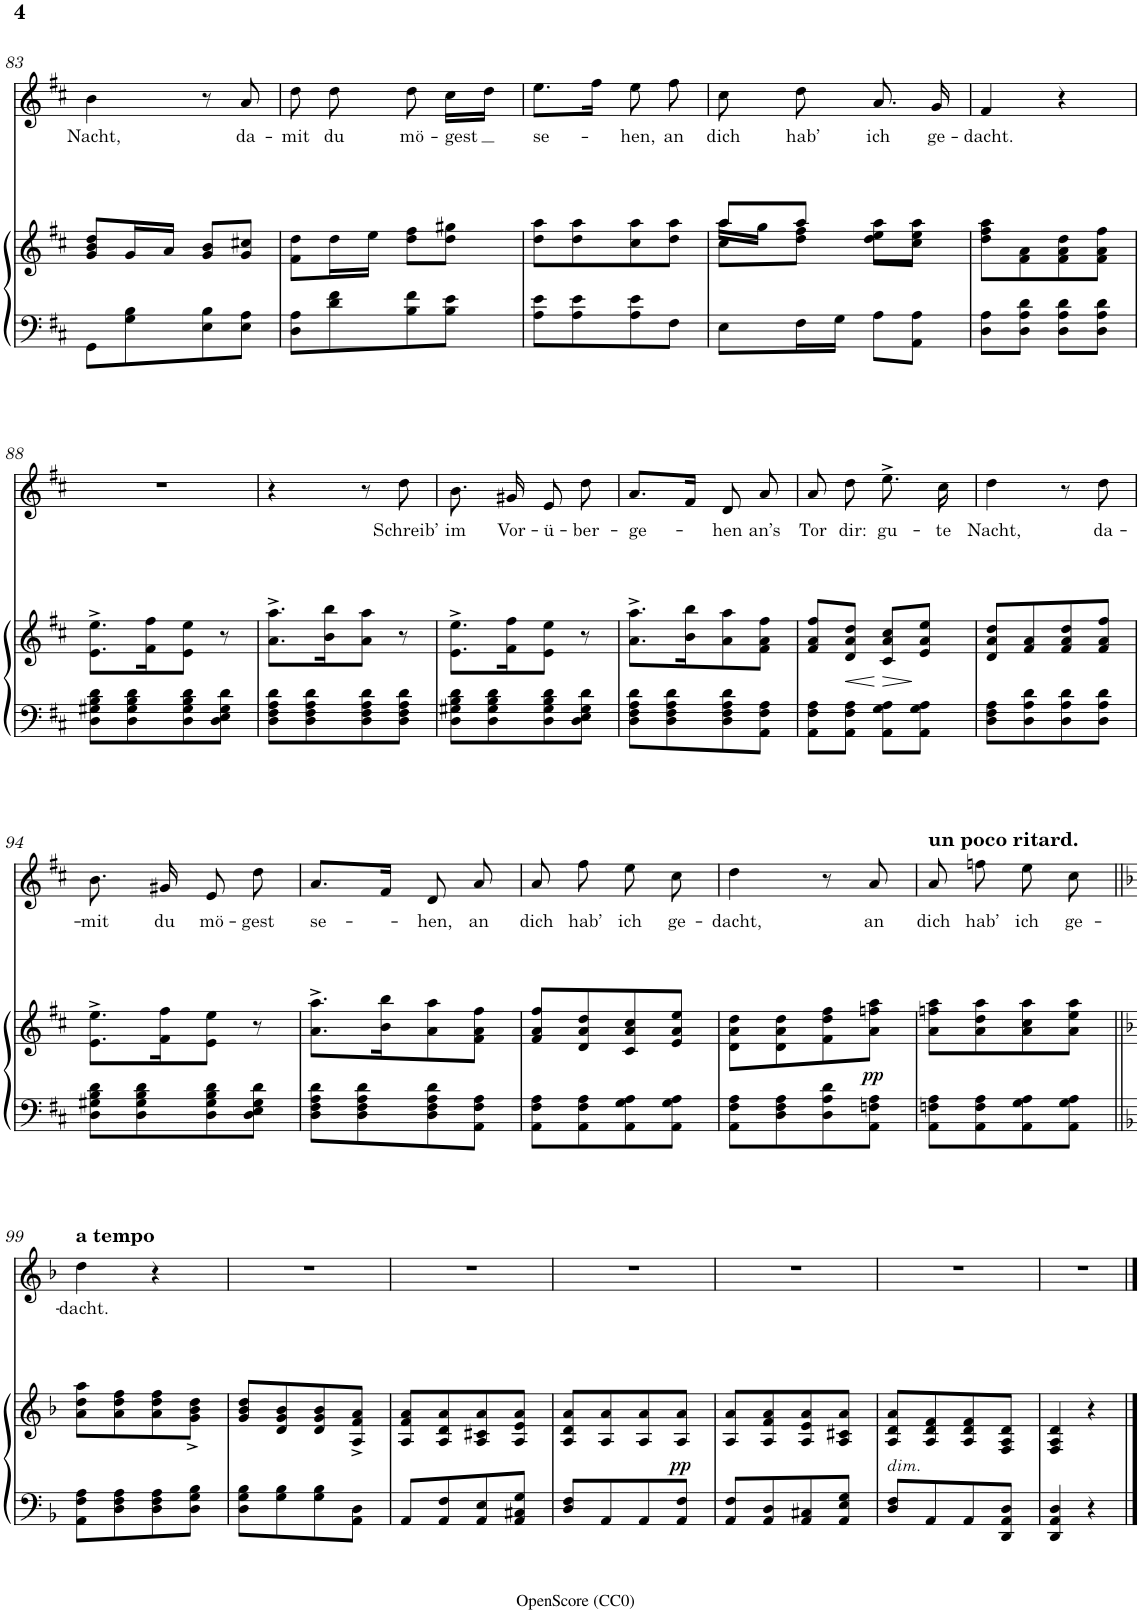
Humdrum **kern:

**kern	**kern	**dynam	**kern	**text
*part2	*part2	*part2	*part1	*part1
*staff3	*staff2	*staff2/3	*staff1	*staff1
*I"Pianoforte	*	*	*I"Singstimme	*
*I'Pno	*	*	*	*
!!LO:PB:g=z
*clefF4	*clefG2	*	*clefG2	*
*k[f#c#]	*k[f#c#]	*	*k[f#c#]	*
*M2/4	*M2/4	*	*M2/4	*
=83	=83	=83	=83	=83
!	!	!	!	!LO:LY:b
8GG\L	8g/ 8b/ 8dd/L	.	4b\	Nacht,
8G\ 8B\	16g/L	.	.	.
.	16a/JJ	.	.	.
8E\ 8B\	8g/ 8b/L	.	8r	.
!	!	!	!	!LO:LY:b
8E\ 8A\J	8g/ 8cc#X/J	.	8a/	da-
=84	=84	=84	=84	=84
!	!	!	!	!LO:LY:b
8D\ 8A\L	8f#\ 8dd\L	.	8dd\	-mit
!	!	!	!	!LO:LY:b
8d\ 8f#\	16dd\L	.	8dd\	du
.	16ee\JJ	.	.	.
!	!	!	!	!LO:LY:b
8B\ 8f#\	8dd\ 8ff#\L	.	8dd\	mö-
!	!	!	!	!LO:LY:b
8B\ 8e\J	8dd\ 8gg#X\J	.	16cc#\LL	-gest
.	.	.	16dd\JJ	.
=85	=85	=85	=85	=85
!	!	!	!	!LO:LY:b
8A\ 8e\L	8dd\ 8aa\L	.	8.ee\L	se-
8A\ 8e\	8dd\ 8aa\	.	.	.
.	.	.	16ff#\Jk	.
!	!	!	!	!LO:LY:b
8A\ 8e\	8cc#\ 8aa\	.	8ee\	-hen,
!	!	!	!	!LO:LY:b
8F#\J	8dd\ 8aa\J	.	8ff#\	an
=86	=86	=86	=86	=86
*	*^	*	*	*
*	*	*^	*	*	*
!	!	!	!	!	!	!LO:LY:b
8E\L	8aa/L	8cc#\L	16aa\LL	.	8cc#\	dich
.	.	.	16gg\JJ	.	.	.
!	!	!	!	!	!	!LO:LY:b
16F#\L	8aa/J	8dd\ 8ff#\J	4.ryy	.	8dd\	hab’
16G\JJ	.	.	.	.	.	.
!	!	!	!	!	!	!LO:LY:b
8A\L	8ee\ 8aa\L	8dd\L	.	.	8.a/	ich
8AA\ 8A\J	8ee\ 8aa\J	8cc#\J	.	.	.	.
!	!	!	!	!	!	!LO:LY:b
.	.	.	.	.	16g/	ge-
*	*v	*v	*v	*	*	*
=87	=87	=87	=87	=87
!	!	!	!	!LO:LY:b
8D\ 8A\L	8dd\ 8ff#\ 8aa\L	.	4f#/	-dacht.
8D\ 8A\ 8d\J	8f#\ 8a\	.	.	.
8D\ 8A\ 8d\L	8f#\ 8a\ 8dd\	.	4r	.
8D\ 8A\ 8d\J	8f#\ 8a\ 8ff#\J	.	.	.
!!LO:LB:g=z
=88	=88	=88	=88	=88
8D\ 8G#X\ 8B\ 8d\L	8.e\^> 8.ee\^>L	.	2r	.
8D\ 8G#\ 8B\ 8d\	.	.	.	.
.	16f#\ 16ff#\K	.	.	.
8D\ 8G#\ 8B\ 8d\	8e\ 8ee\J	.	.	.
8D\ 8E\ 8G#\ 8d\J	8r	.	.	.
=89	=89	=89	=89	=89
8D\ 8F#\ 8A\ 8d\L	8.a\^> 8.aa\^>L	.	4r	.
8D\ 8F#\ 8A\ 8d\	.	.	.	.
.	16b\ 16bb\K	.	.	.
8D\ 8F#\ 8A\ 8d\	8a\ 8aa\J	.	8r	.
!	!	!	!	!LO:LY:b
8D\ 8F#\ 8A\ 8d\J	8r	.	8dd\	Schreib’
=90	=90	=90	=90	=90
!	!	!	!	!LO:LY:b
8D\ 8G#X\ 8B\ 8d\L	8.e\^> 8.ee\^>L	.	8.b\	im
8D\ 8G#\ 8B\ 8d\	.	.	.	.
!	!	!	!	!LO:LY:b
.	16f#\ 16ff#\K	.	16g#X/	Vor-
!	!	!	!	!LO:LY:b
8D\ 8G#\ 8B\ 8d\	8e\ 8ee\J	.	8e/	-ü-
!	!	!	!	!LO:LY:b
8D\ 8E\ 8G#\ 8d\J	8r	.	8dd\	-ber-
=91	=91	=91	=91	=91
!	!	!	!	!LO:LY:b
8D\ 8F#\ 8A\ 8d\L	8.a\^> 8.aa\^>L	.	8.a/L	-ge-
8D\ 8F#\ 8A\ 8d\	.	.	.	.
.	16b\ 16bb\K	.	16f#/Jk	.
!	!	!	!	!LO:LY:b
8D\ 8F#\ 8A\ 8d\	8a\ 8aa\	.	8d/	-hen
!	!	!	!	!LO:LY:b
8AA\ 8F#\ 8A\J	8f#\ 8a\ 8ff#\J	.	8a/	an’s
=92	=92	=92	=92	=92
!	!	!	!	!LO:LY:b
8AA\ 8F#\ 8A\L	8f#/ 8a/ 8ff#/L	.	8a/	Tor
!	!	!LO:HP:b	!	!LO:LY:b
8AA\ 8F#\ 8A\J	8d/ 8a/ 8dd/J	<	8dd\	dir:
!	!	!LO:HP:n=1:b	!	!LO:LY:b
8AA\ 8G\ 8A\L	8c#/ 8a/ 8cc#/L	[ >	8.ee^\	gu-
8AA\ 8G\ 8A\J	8e/ 8a/ 8ee/J	]	.	.
!	!	!	!	!LO:LY:b
.	.	.	16cc#\	-te
=93	=93	=93	=93	=93
!	!	!	!	!LO:LY:b
8D\ 8F#\ 8A\L	8d/ 8a/ 8dd/L	.	4dd\	Nacht,
8D\ 8A\ 8d\	8f#/ 8a/	.	.	.
8D\ 8A\ 8d\	8f#/ 8a/ 8dd/	.	8r	.
!	!	!	!	!LO:LY:b
8D\ 8A\ 8d\J	8f#/ 8a/ 8ff#/J	.	8dd\	da-
!!LO:LB:g=z
=94	=94	=94	=94	=94
!	!	!	!	!LO:LY:b
8D\ 8G#X\ 8B\ 8d\L	8.e\^> 8.ee\^>L	.	8.b\	-mit
8D\ 8G#\ 8B\ 8d\	.	.	.	.
!	!	!	!	!LO:LY:b
.	16f#\ 16ff#\K	.	16g#X/	du
!	!	!	!	!LO:LY:b
8D\ 8G#\ 8B\ 8d\	8e\ 8ee\J	.	8e/	mö-
!	!	!	!	!LO:LY:b
8D\ 8E\ 8G#\ 8d\J	8r	.	8dd\	-gest
=95	=95	=95	=95	=95
!	!	!	!	!LO:LY:b
8D\ 8F#\ 8A\ 8d\L	8.a\^> 8.aa\^>L	.	8.a/L	se-
8D\ 8F#\ 8A\ 8d\	.	.	.	.
.	16b\ 16bb\K	.	16f#/Jk	.
!	!	!	!	!LO:LY:b
8D\ 8F#\ 8A\ 8d\	8a\ 8aa\	.	8d/	-hen,
!	!	!	!	!LO:LY:b
8AA\ 8F#\ 8A\J	8f#\ 8a\ 8ff#\J	.	8a/	an
=96	=96	=96	=96	=96
!	!	!	!	!LO:LY:b
8AA\ 8F#\ 8A\L	8f#/ 8a/ 8ff#/L	.	8a/	dich
!	!	!	!	!LO:LY:b
8AA\ 8F#\ 8A\	8d/ 8a/ 8dd/	.	8ff#\	hab’
!	!	!	!	!LO:LY:b
8AA\ 8G\ 8A\	8c#/ 8a/ 8cc#/	.	8ee\	ich
!	!	!	!	!LO:LY:b
8AA\ 8G\ 8A\J	8e/ 8a/ 8ee/J	.	8cc#\	ge-
=97	=97	=97	=97	=97
!	!	!	!	!LO:LY:b
8AA\ 8F#\ 8A\L	8d\ 8a\ 8dd\L	.	4dd\	-dacht,
8D\ 8F#\ 8A\	8d\ 8a\ 8dd\	.	.	.
8D\ 8A\ 8d\	8f#\ 8dd\ 8ff#\	.	8r	.
!	!	!LO:DY:a=2	!	!LO:LY:b
8AA\ 8Fn\ 8A\J	8a\ 8ffn\ 8aa\J	pp	8a/	an
=98	=98	=98	=98	=98
!	!	!	!LO:TX:a:B:t=un poco ritard.	!
!	!	!	!	!LO:LY:b
8AA\ 8Fn\ 8A\L	8a\ 8ffn\ 8aa\L	.	8a/	dich
!	!	!	!	!LO:LY:b
8AA\ 8F\ 8A\	8a\ 8dd\ 8aa\	.	8ffn\	hab’
!	!	!	!	!LO:LY:b
8AA\ 8G\ 8A\	8a\ 8cc#\ 8aa\	.	8ee\	ich
!	!	!	!	!LO:LY:b
8AA\ 8G\ 8A\J	8a\ 8ee\ 8aa\J	.	8cc#\	ge-
!!LO:LB:g=z
=99||	=99||	=99||	=99||	=99||
*k[b-]	*k[b-]	*	*k[b-]	*
!	!	!	!LO:TX:a:B:t=a tempo	!
!	!	!	!	!LO:LY:b
8AA\ 8F\ 8A\L	8a\ 8dd\ 8aa\L	.	4dd\	-dacht.
8D\ 8F\ 8A\	8a\ 8dd\ 8ff\	.	.	.
8D\ 8F\ 8A\	8a\ 8dd\ 8ff\	.	4r	.
8D\ 8G\ 8B-\J	8g\^< 8b-\^< 8dd\^<J	.	.	.
=100	=100	=100	=100	=100
8D\ 8G\ 8B-\L	8g/ 8b-/ 8dd/L	.	2r	.
8G\ 8B-\	8d/ 8g/ 8b-/	.	.	.
8G\ 8B-\	8d/ 8g/ 8b-/	.	.	.
8AA\ 8D\J	8A/^ 8f/^ 8a/^J	.	.	.
=101	=101	=101	=101	=101
8AA/L	8A/ 8f/ 8a/L	.	2r	.
8AA/ 8F/	8A/ 8d/ 8a/	.	.	.
8AA/ 8E/	8A/ 8c#X/ 8a/	.	.	.
8AA/ 8C#X/ 8G/J	8A/ 8e/ 8a/J	.	.	.
=102	=102	=102	=102	=102
8D/ 8F/L	8A/ 8d/ 8a/L	.	2r	.
8AA/	8A/ 8a/	.	.	.
8AA/	8A/ 8a/	.	.	.
!	!	!LO:DY:b	!	!
8AA/ 8F/J	8A/ 8a/J	pp	.	.
=103	=103	=103	=103	=103
8AA/ 8F/L	8A/ 8a/L	.	2r	.
8AA/ 8D/	8A/ 8f/ 8a/	.	.	.
8AA/ 8C#X/	8A/ 8e/ 8a/	.	.	.
8AA/ 8E/ 8G/J	8A/ 8c#X/ 8a/J	.	.	.
=104	=104	=104	=104	=104
!	!LO:TX:b:i:t=dim.	!	!	!
8D/ 8F/L	8A/ 8d/ 8a/L	.	2r	.
8AA/	8A/ 8d/ 8f/	.	.	.
8AA/	8A/ 8d/ 8f/	.	.	.
8DD/ 8AA/ 8D/J	8F/ 8A/ 8d/J	.	.	.
=105	=105	=105	=105	=105
4DD/ 4AA/ 4D/	4F/ 4A/ 4d/	.	2r	.
4r	4r	.	.	.
==	==	==	==	==
*-	*-	*-	*-	*-
